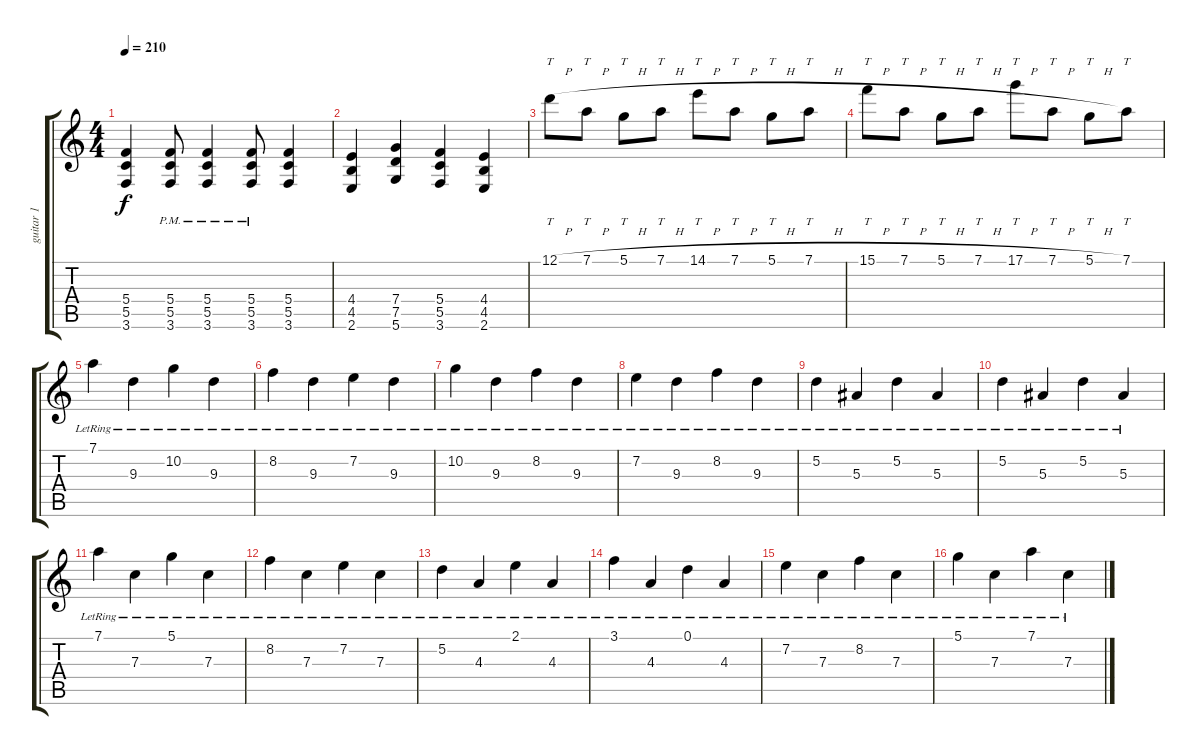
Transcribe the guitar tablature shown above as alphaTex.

\track ("guitar 1" "guitar 1") {instrument distortionguitar}
\staff {score tabs}
\tuning (D4 A3 F3 C3 G2 D2) {hide}
\ts (4 4)
\tempo 210
\clef g2
\ks c
(5.4 5.5 3.6).4{dy f} (5.4{pm} 5.5{pm} 3.6{pm}).8 (5.4{pm} 5.5{pm} 3.6{pm}).4 (5.4{pm} 5.5{pm} 3.6{pm}).8 (5.4 5.5 3.6).4 |
(4.4 4.5 2.6).4 (7.4 7.5 5.6).4 (5.4 5.5 3.6).4 (4.4 4.5 2.6).4 |
12.1{h}.8{tt} 7.1{h}.8{tt} 5.1{h}.8{tt} 7.1{h}.8{tt} 14.1{h}.8{tt} 7.1{h}.8{tt} 5.1{h}.8{tt} 7.1{h}.8{tt} |
15.1{h}.8{tt} 7.1{h}.8{tt} 5.1{h}.8{tt} 7.1{h}.8{tt} 17.1{h}.8{tt} 7.1{h}.8{tt} 5.1{h}.8{tt} 7.1.8{tt} |
7.1{lr}.4 9.3{lr}.4 10.2{lr}.4 9.3{lr}.4 |
8.2{lr}.4 9.3{lr}.4 7.2{lr}.4 9.3{lr}.4 |
10.2{lr}.4 9.3{lr}.4 8.2{lr}.4 9.3{lr}.4 |
7.2{lr}.4 9.3{lr}.4 8.2{lr}.4 9.3{lr}.4 |
5.2{lr}.4 5.3{lr}.4 5.2{lr}.4 5.3{lr}.4 |
5.2{lr}.4 5.3{lr}.4 5.2{lr}.4 5.3{lr}.4 |
7.1{lr}.4 7.3{lr}.4 5.1{lr}.4 7.3{lr}.4 |
8.2{lr}.4 7.3{lr}.4 7.2{lr}.4 7.3{lr}.4 |
5.2{lr}.4 4.3{lr}.4 2.1{lr}.4 4.3{lr}.4 |
3.1{lr}.4 4.3{lr}.4 0.1{lr}.4 4.3{lr}.4 |
7.2{lr}.4 7.3{lr}.4 8.2{lr}.4 7.3{lr}.4 |
5.1{lr}.4 7.3{lr}.4 7.1{lr}.4 7.3{lr}.4
